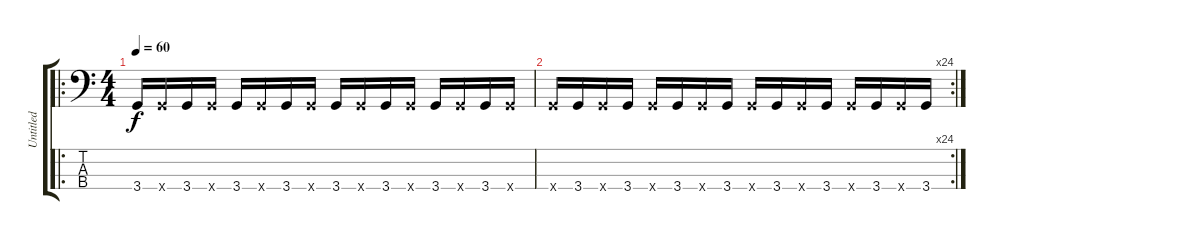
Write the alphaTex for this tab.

\track ("Untitled" "Untitled") {instrument electricbassfinger}
\staff {score tabs}
\tuning (G2 D2 A1 E1) {hide}
\ro
\ts (4 4)
\tempo 60
\clef f4
\ks c
3.4.16{dy f instrument electricbassfinger} 3.4{x}.16 3.4.16 3.4{x}.16 3.4.16 3.4{x}.16 3.4.16 3.4{x}.16 3.4.16 3.4{x}.16 3.4.16 3.4{x}.16 3.4.16 3.4{x}.16 3.4.16 3.4{x}.16 |
\rc 24
3.4{x}.16 3.4.16 3.4{x}.16 3.4.16 3.4{x}.16 3.4.16 3.4{x}.16 3.4.16 3.4{x}.16 3.4.16 3.4{x}.16 3.4.16 3.4{x}.16 3.4.16 3.4{x}.16 3.4.16
